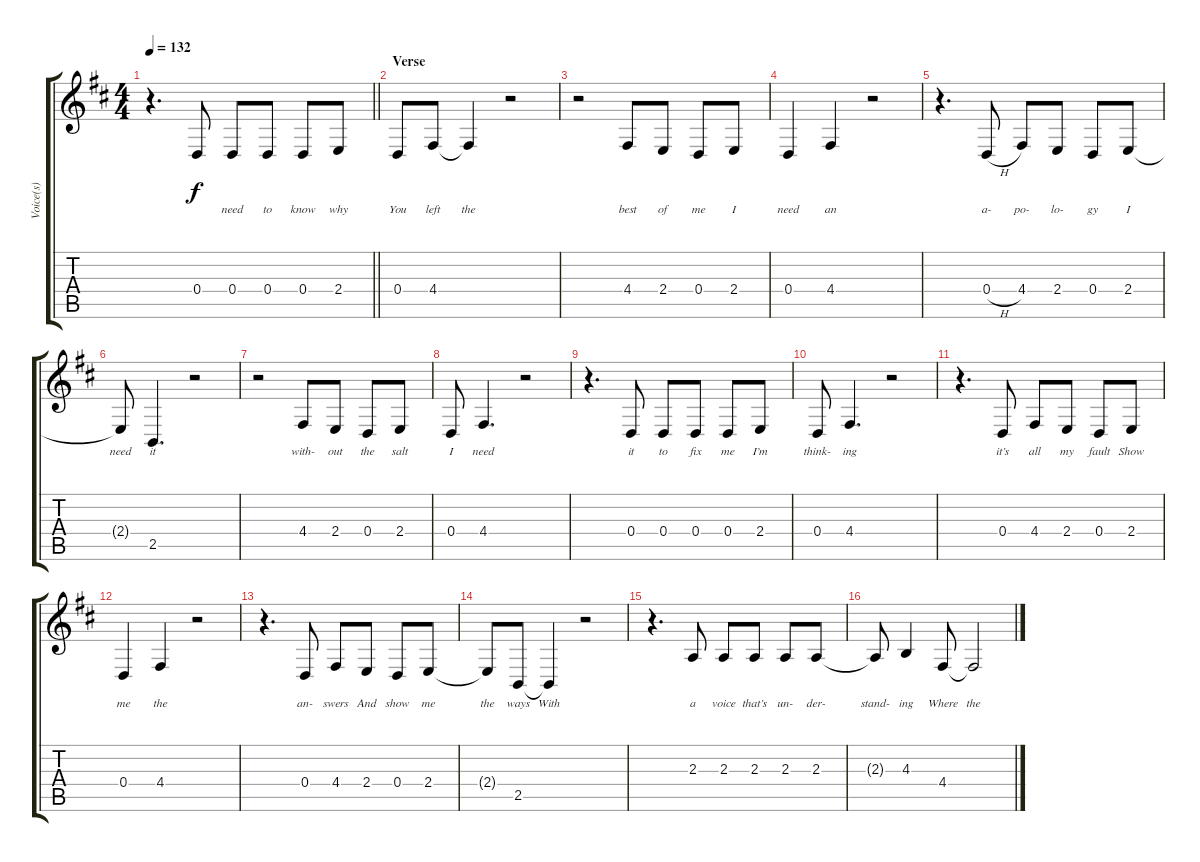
\track ("Voice(s)" "Voice(s)") {instrument oboe}
\staff {score tabs}
\tuning (E4 B3 G3 D3 A2 E2) {hide}
\ts (4 4)
\tempo 132
\clef g2
\barLineRight lightlight
\ks d
r.4{d dy fff} 0.4.8{lyrics (0 "") lyrics (1 "") lyrics (2 "") lyrics (3 "") lyrics (4 "") dy f} 0.4.8{lyrics (0 "need") lyrics (1 "") lyrics (2 "") lyrics (3 "") lyrics (4 "")} 0.4.8{lyrics (0 "to") lyrics (1 "") lyrics (2 "") lyrics (3 "") lyrics (4 "")} 0.4.8{lyrics (0 "know") lyrics (1 "") lyrics (2 "") lyrics (3 "") lyrics (4 "")} 2.4.8{lyrics (0 "why") lyrics (1 "") lyrics (2 "") lyrics (3 "") lyrics (4 "")} |
\section ("" "Verse")
0.4.8{lyrics (0 "You") lyrics (1 "") lyrics (2 "") lyrics (3 "") lyrics (4 "")} 4.4.8{lyrics (0 "left") lyrics (1 "") lyrics (2 "") lyrics (3 "") lyrics (4 "")} 4.4{t}.4{lyrics (0 "the") lyrics (1 "") lyrics (2 "") lyrics (3 "") lyrics (4 "")} r.2 |
r.2 4.4.8{lyrics (0 "best") lyrics (1 "") lyrics (2 "") lyrics (3 "") lyrics (4 "")} 2.4.8{lyrics (0 "of") lyrics (1 "") lyrics (2 "") lyrics (3 "") lyrics (4 "")} 0.4.8{lyrics (0 "me") lyrics (1 "") lyrics (2 "") lyrics (3 "") lyrics (4 "")} 2.4.8{lyrics (0 "I") lyrics (1 "") lyrics (2 "") lyrics (3 "") lyrics (4 "")} |
0.4.4{lyrics (0 "need") lyrics (1 "") lyrics (2 "") lyrics (3 "") lyrics (4 "")} 4.4.4{lyrics (0 "an") lyrics (1 "") lyrics (2 "") lyrics (3 "") lyrics (4 "")} r.2 |
r.4{d} 0.4{h}.8{lyrics (0 "a-") lyrics (1 "") lyrics (2 "") lyrics (3 "") lyrics (4 "")} 4.4.8{lyrics (0 "po-") lyrics (1 "") lyrics (2 "") lyrics (3 "") lyrics (4 "")} 2.4.8{lyrics (0 "lo-") lyrics (1 "") lyrics (2 "") lyrics (3 "") lyrics (4 "")} 0.4.8{lyrics (0 "gy") lyrics (1 "") lyrics (2 "") lyrics (3 "") lyrics (4 "")} 2.4.8{lyrics (0 "I") lyrics (1 "") lyrics (2 "") lyrics (3 "") lyrics (4 "")} |
2.4{t}.8{lyrics (0 "need") lyrics (1 "") lyrics (2 "") lyrics (3 "") lyrics (4 "")} 2.5.4{d lyrics (0 "it") lyrics (1 "") lyrics (2 "") lyrics (3 "") lyrics (4 "")} r.2 |
r.2 4.4.8{lyrics (0 "with-") lyrics (1 "") lyrics (2 "") lyrics (3 "") lyrics (4 "")} 2.4.8{lyrics (0 "out") lyrics (1 "") lyrics (2 "") lyrics (3 "") lyrics (4 "")} 0.4.8{lyrics (0 "the") lyrics (1 "") lyrics (2 "") lyrics (3 "") lyrics (4 "")} 2.4.8{lyrics (0 "salt") lyrics (1 "") lyrics (2 "") lyrics (3 "") lyrics (4 "")} |
0.4.8{lyrics (0 "I") lyrics (1 "") lyrics (2 "") lyrics (3 "") lyrics (4 "")} 4.4.4{d lyrics (0 "need") lyrics (1 "") lyrics (2 "") lyrics (3 "") lyrics (4 "")} r.2 |
r.4{d} 0.4.8{lyrics (0 "it") lyrics (1 "") lyrics (2 "") lyrics (3 "") lyrics (4 "")} 0.4.8{lyrics (0 "to") lyrics (1 "") lyrics (2 "") lyrics (3 "") lyrics (4 "")} 0.4.8{lyrics (0 "fix") lyrics (1 "") lyrics (2 "") lyrics (3 "") lyrics (4 "")} 0.4.8{lyrics (0 "me") lyrics (1 "") lyrics (2 "") lyrics (3 "") lyrics (4 "")} 2.4.8{lyrics (0 "I’m") lyrics (1 "") lyrics (2 "") lyrics (3 "") lyrics (4 "")} |
0.4.8{lyrics (0 "think-") lyrics (1 "") lyrics (2 "") lyrics (3 "") lyrics (4 "")} 4.4.4{d lyrics (0 "ing") lyrics (1 "") lyrics (2 "") lyrics (3 "") lyrics (4 "")} r.2 |
r.4{d} 0.4.8{lyrics (0 "it’s") lyrics (1 "") lyrics (2 "") lyrics (3 "") lyrics (4 "")} 4.4.8{lyrics (0 "all") lyrics (1 "") lyrics (2 "") lyrics (3 "") lyrics (4 "")} 2.4.8{lyrics (0 "my") lyrics (1 "") lyrics (2 "") lyrics (3 "") lyrics (4 "")} 0.4.8{lyrics (0 "fault") lyrics (1 "") lyrics (2 "") lyrics (3 "") lyrics (4 "")} 2.4.8{lyrics (0 "Show") lyrics (1 "") lyrics (2 "") lyrics (3 "") lyrics (4 "")} |
0.4.4{lyrics (0 "me") lyrics (1 "") lyrics (2 "") lyrics (3 "") lyrics (4 "")} 4.4.4{lyrics (0 "the") lyrics (1 "") lyrics (2 "") lyrics (3 "") lyrics (4 "")} r.2 |
r.4{d} 0.4.8{lyrics (0 "an-") lyrics (1 "") lyrics (2 "") lyrics (3 "") lyrics (4 "")} 4.4.8{lyrics (0 "swers") lyrics (1 "") lyrics (2 "") lyrics (3 "") lyrics (4 "")} 2.4.8{lyrics (0 "And") lyrics (1 "") lyrics (2 "") lyrics (3 "") lyrics (4 "")} 0.4.8{lyrics (0 "show") lyrics (1 "") lyrics (2 "") lyrics (3 "") lyrics (4 "")} 2.4.8{lyrics (0 "me") lyrics (1 "") lyrics (2 "") lyrics (3 "") lyrics (4 "")} |
2.4{t}.8{lyrics (0 "the") lyrics (1 "") lyrics (2 "") lyrics (3 "") lyrics (4 "")} 2.5.8{lyrics (0 "ways") lyrics (1 "") lyrics (2 "") lyrics (3 "") lyrics (4 "")} 2.5{t}.4{lyrics (0 "With") lyrics (1 "") lyrics (2 "") lyrics (3 "") lyrics (4 "")} r.2 |
r.4{d} 2.3.8{lyrics (0 "a") lyrics (1 "") lyrics (2 "") lyrics (3 "") lyrics (4 "")} 2.3.8{lyrics (0 "voice") lyrics (1 "") lyrics (2 "") lyrics (3 "") lyrics (4 "")} 2.3.8{lyrics (0 "that’s") lyrics (1 "") lyrics (2 "") lyrics (3 "") lyrics (4 "")} 2.3.8{lyrics (0 "un-") lyrics (1 "") lyrics (2 "") lyrics (3 "") lyrics (4 "")} 2.3.8{lyrics (0 "der-") lyrics (1 "") lyrics (2 "") lyrics (3 "") lyrics (4 "")} |
2.3{t}.8{lyrics (0 "stand-") lyrics (1 "") lyrics (2 "") lyrics (3 "") lyrics (4 "")} 4.3.4{lyrics (0 "ing") lyrics (1 "") lyrics (2 "") lyrics (3 "") lyrics (4 "")} 4.4.8{lyrics (0 "Where") lyrics (1 "") lyrics (2 "") lyrics (3 "") lyrics (4 "")} 4.4{t}.2{lyrics (0 "the") lyrics (1 "") lyrics (2 "") lyrics (3 "") lyrics (4 "")}
